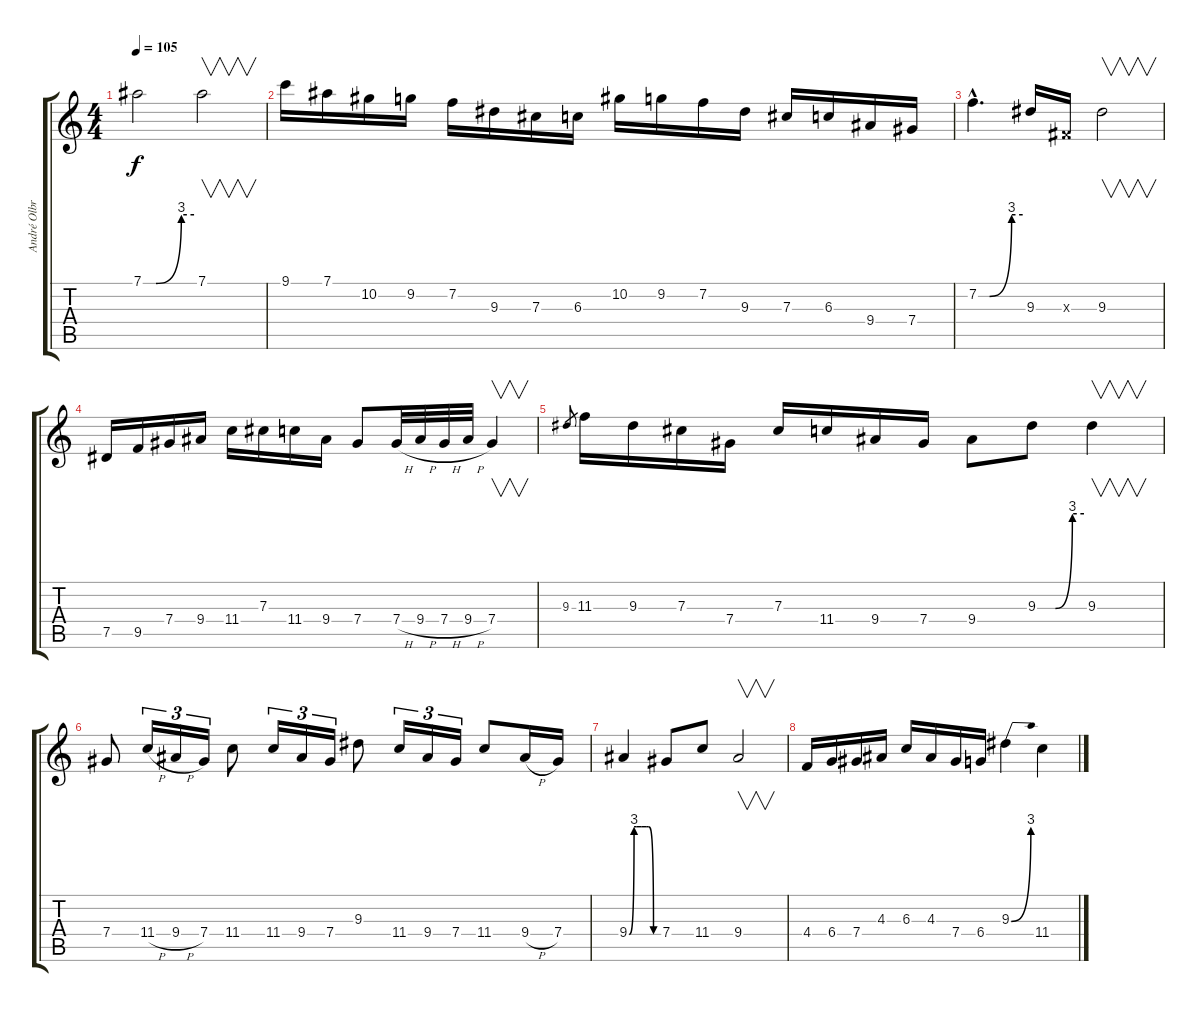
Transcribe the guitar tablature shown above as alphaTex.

\track ("André Olbrich" "André Olbr") {instrument distortionguitar}
\staff {score tabs}
\tuning (Eb4 Bb3 Gb3 Db3 Ab2 Eb2) {hide}
\ts (4 4)
\tempo 105
\clef g2
\ks c
7.1{be (custom 0 0 15 0 45 12 60 12)}.2{dy f} 7.1.2{v} |
9.1.16 7.1.16 10.2.16 9.2.16 7.2.16 9.3.16 7.3.16 6.3.16 10.2.16 9.2.16 7.2.16 9.3.16 7.3.16 6.3.16 9.4.16 7.4.16 |
7.2{be (custom 0 0 15 0 45 12 60 12) hac}.4{d} 9.3.16 0.3{x}.16 9.3.2{v} |
7.5.16 9.5.16 7.4.16 9.4.16 11.4.16 7.3.16 11.4.16 9.4.16 7.4.8 7.4{h}.32 9.4{h}.32 7.4{h}.32 9.4{h}.32 7.4.4{v} |
9.3.8{gr} 11.3.16 9.3.16 7.3.16 7.4.16 7.3.16 11.4.16 9.4.16 7.4.16 9.4.8 9.3{be (custom 0 0 23 0 45 12 60 12)}.8 9.3.4{v} |
7.4.8 11.4{h}.16{tu (3 2)} 9.4{h}.16{tu (3 2)} 7.4.16{tu (3 2)} 11.4.8 11.4.16{tu (3 2)} 9.4.16{tu (3 2)} 7.4.16{tu (3 2)} 9.3.8 11.4.16{tu (3 2)} 9.4.16{tu (3 2)} 7.4.16{tu (3 2)} 11.4.8 9.4{h}.16 7.4.16 |
9.4{be (custom 0 0 10 12 15 12 25 12 35 12 40 12 50 0 60 0)}.4 7.4.8 11.4.8 9.4.2{v} |
4.4.16 6.4.16 7.4.16 4.3.16 6.3.16 4.3.16 7.4.16 6.4.16 9.3{be (bend 0 0 60 12)}.4 11.4.4
